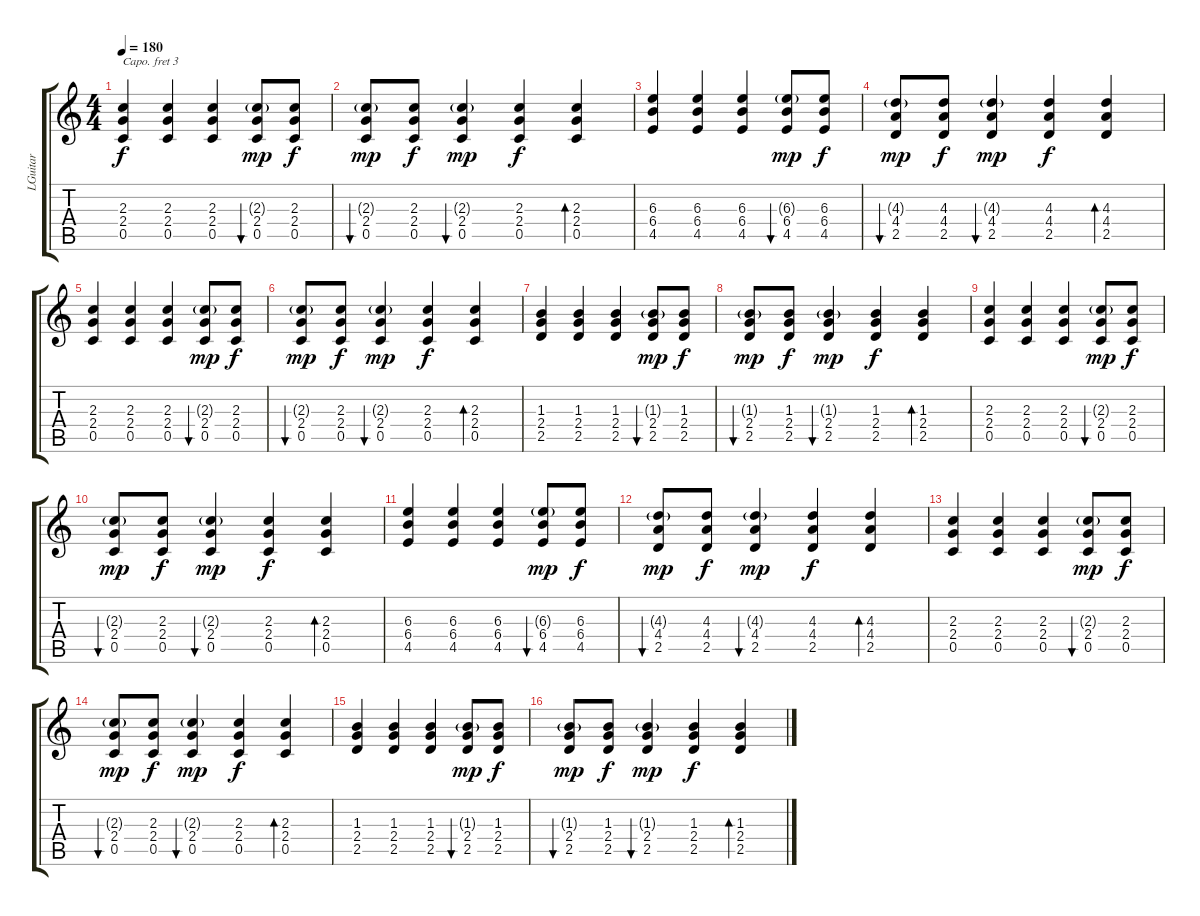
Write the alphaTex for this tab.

\track ("LGuitar" "LGuitar") {instrument acousticguitarsteel}
\staff {score tabs}
\capo 3
\tuning (E4 B3 G3 D3 A2 E2) {hide}
\ts (4 4)
\tempo 180
\clef g2
\ks c
(2.3 2.4 0.5).4{dy f} (2.3 2.4 0.5).4 (2.3 2.4 0.5).4 (2.3{g} 2.4 0.5).8{bu 60 dy mp} (2.3 2.4 0.5).8{dy f} |
(2.3{g} 2.4 0.5).8{bu 60 dy mp} (2.3 2.4 0.5).8{dy f} (2.3{g} 2.4 0.5).4{bu 60 dy mp} (2.3 2.4 0.5).4{dy f} (2.3 2.4 0.5).4{bd 60} |
(6.3 6.4 4.5).4 (6.3 6.4 4.5).4 (6.3 6.4 4.5).4 (6.3{g} 6.4 4.5).8{bu 60 dy mp} (6.3 6.4 4.5).8{dy f} |
(4.3{g} 4.4 2.5).8{bu 60 dy mp} (4.3 4.4 2.5).8{dy f} (4.3{g} 4.4 2.5).4{bu 60 dy mp} (4.3 4.4 2.5).4{dy f} (4.3 4.4 2.5).4{bd 60} |
(2.3 2.4 0.5).4 (2.3 2.4 0.5).4 (2.3 2.4 0.5).4 (2.3{g} 2.4 0.5).8{bu 60 dy mp} (2.3 2.4 0.5).8{dy f} |
(2.3{g} 2.4 0.5).8{bu 60 dy mp} (2.3 2.4 0.5).8{dy f} (2.3{g} 2.4 0.5).4{bu 60 dy mp} (2.3 2.4 0.5).4{dy f} (2.3 2.4 0.5).4{bd 60} |
(1.3 2.4 2.5).4 (1.3 2.4 2.5).4 (1.3 2.4 2.5).4 (1.3{g} 2.4 2.5).8{bu 60 dy mp} (1.3 2.4 2.5).8{dy f} |
(1.3{g} 2.4 2.5).8{bu 60 dy mp} (1.3 2.4 2.5).8{dy f} (1.3{g} 2.4 2.5).4{bu 60 dy mp} (1.3 2.4 2.5).4{dy f} (1.3 2.4 2.5).4{bd 60} |
(2.3 2.4 0.5).4 (2.3 2.4 0.5).4 (2.3 2.4 0.5).4 (2.3{g} 2.4 0.5).8{bu 60 dy mp} (2.3 2.4 0.5).8{dy f} |
(2.3{g} 2.4 0.5).8{bu 60 dy mp} (2.3 2.4 0.5).8{dy f} (2.3{g} 2.4 0.5).4{bu 60 dy mp} (2.3 2.4 0.5).4{dy f} (2.3 2.4 0.5).4{bd 60} |
(6.3 6.4 4.5).4 (6.3 6.4 4.5).4 (6.3 6.4 4.5).4 (6.3{g} 6.4 4.5).8{bu 60 dy mp} (6.3 6.4 4.5).8{dy f} |
(4.3{g} 4.4 2.5).8{bu 60 dy mp} (4.3 4.4 2.5).8{dy f} (4.3{g} 4.4 2.5).4{bu 60 dy mp} (4.3 4.4 2.5).4{dy f} (4.3 4.4 2.5).4{bd 60} |
(2.3 2.4 0.5).4 (2.3 2.4 0.5).4 (2.3 2.4 0.5).4 (2.3{g} 2.4 0.5).8{bu 60 dy mp} (2.3 2.4 0.5).8{dy f} |
(2.3{g} 2.4 0.5).8{bu 60 dy mp} (2.3 2.4 0.5).8{dy f} (2.3{g} 2.4 0.5).4{bu 60 dy mp} (2.3 2.4 0.5).4{dy f} (2.3 2.4 0.5).4{bd 60} |
(1.3 2.4 2.5).4 (1.3 2.4 2.5).4 (1.3 2.4 2.5).4 (1.3{g} 2.4 2.5).8{bu 60 dy mp} (1.3 2.4 2.5).8{dy f} |
(1.3{g} 2.4 2.5).8{bu 60 dy mp} (1.3 2.4 2.5).8{dy f} (1.3{g} 2.4 2.5).4{bu 60 dy mp} (1.3 2.4 2.5).4{dy f} (1.3 2.4 2.5).4{bd 60}
